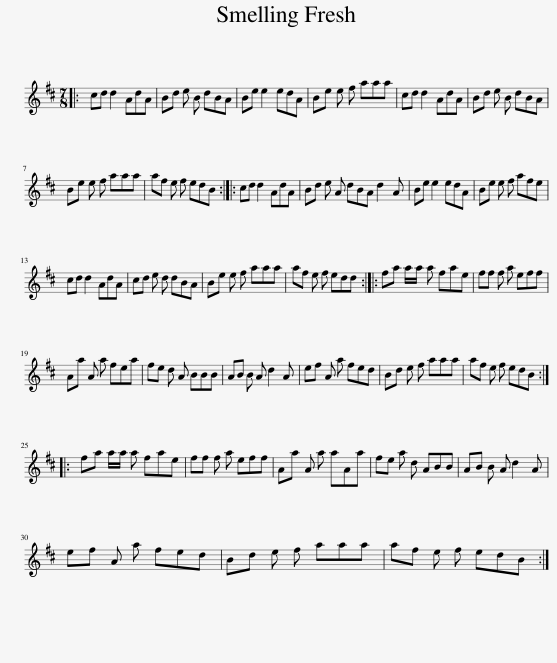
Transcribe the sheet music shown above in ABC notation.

X:1
L:1/8
M:7/8
I:linebreak $
K:D
V:1 treble
V:1
|: cd d2 AdA | Bd e B dBA | Be e2 edA | Be e f aaa | cd d2 AdA | %5
 Bd e B dBA |$ Be e f aaa | af e f edB :: cd d2 AdA | Bd e A dBA d2 A | %10
 Be e2 edA | Be e f afe |$ cd d2 AdA | cd e d dBA | Be e f aaa | %15
 af e f edd :: fa a/a/ a fae | ff f a eff |$ Aa A a fea | fe d A BBB | %20
 AB B A d2 A | ef A a fed | Bd e f aaa | af e f edB ::$ fa a/a/ a fae | %25
 ff f a eff | Aa A a aAa | fe a d ABB | AB B A d2 A |$ ef A a fed | %30
 Bd e f aaa | af e f edB :| %32
